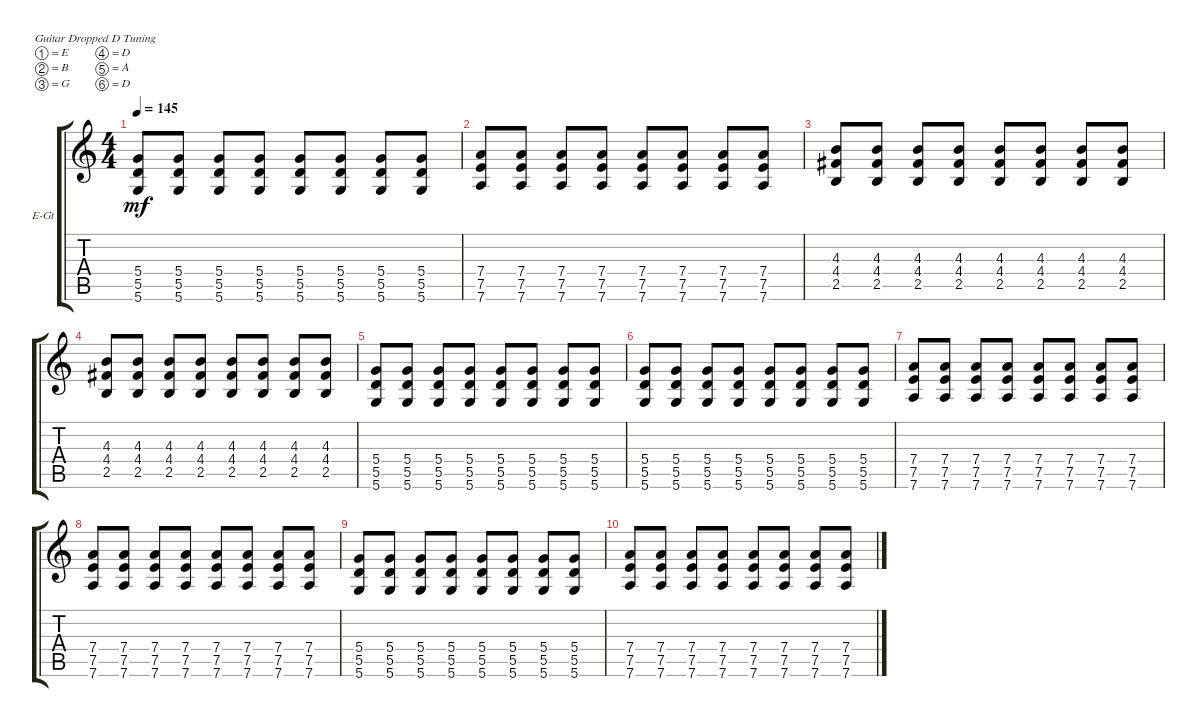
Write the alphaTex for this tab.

\defaultSystemsLayout 4
\bracketExtendMode groupsimilarinstruments
\firstSystemTrackNameOrientation horizontal
\otherSystemsTrackNameOrientation horizontal
\track ("Electric Guitar" "E-Gt") {instrument distortionguitar}
\staff {score tabs}
\tuning (E4 B3 G3 D3 A2 D2)
\ts (4 4)
\tempo 145
\clef g2
\ks c
(5.6 5.5 5.4).8{dy mf} (5.6 5.5 5.4).8 (5.6 5.5 5.4).8 (5.6 5.5 5.4).8 (5.6 5.5 5.4).8 (5.6 5.5 5.4).8 (5.6 5.5 5.4).8 (5.6 5.5 5.4).8 |
(7.6 7.5 7.4).8 (7.6 7.5 7.4).8 (7.6 7.5 7.4).8 (7.6 7.5 7.4).8 (7.6 7.5 7.4).8 (7.6 7.5 7.4).8 (7.6 7.5 7.4).8 (7.6 7.5 7.4).8 |
(2.5 4.4 4.3).8 (2.5 4.4 4.3).8 (2.5 4.4 4.3).8 (2.5 4.4 4.3).8 (2.5 4.4 4.3).8 (2.5 4.4 4.3).8 (2.5 4.4 4.3).8 (2.5 4.4 4.3).8 |
(2.5 4.4 4.3).8 (2.5 4.4 4.3).8 (2.5 4.4 4.3).8 (2.5 4.4 4.3).8 (2.5 4.4 4.3).8 (2.5 4.4 4.3).8 (2.5 4.4 4.3).8 (2.5 4.4 4.3).8 |
(5.6 5.5 5.4).8 (5.6 5.5 5.4).8 (5.6 5.5 5.4).8 (5.6 5.5 5.4).8 (5.6 5.5 5.4).8 (5.6 5.5 5.4).8 (5.6 5.5 5.4).8 (5.6 5.5 5.4).8 |
(5.6 5.5 5.4).8 (5.6 5.5 5.4).8 (5.6 5.5 5.4).8 (5.6 5.5 5.4).8 (5.6 5.5 5.4).8 (5.6 5.5 5.4).8 (5.6 5.5 5.4).8 (5.6 5.5 5.4).8 |
(7.6 7.5 7.4).8 (7.6 7.5 7.4).8 (7.6 7.5 7.4).8 (7.6 7.5 7.4).8 (7.6 7.5 7.4).8 (7.6 7.5 7.4).8 (7.6 7.5 7.4).8 (7.6 7.5 7.4).8 |
(7.6 7.5 7.4).8 (7.6 7.5 7.4).8 (7.6 7.5 7.4).8 (7.6 7.5 7.4).8 (7.6 7.5 7.4).8 (7.6 7.5 7.4).8 (7.6 7.5 7.4).8 (7.6 7.5 7.4).8 |
(5.6 5.5 5.4).8 (5.6 5.5 5.4).8 (5.6 5.5 5.4).8 (5.6 5.5 5.4).8 (5.6 5.5 5.4).8 (5.6 5.5 5.4).8 (5.6 5.5 5.4).8 (5.6 5.5 5.4).8 |
(7.6 7.5 7.4).8 (7.6 7.5 7.4).8 (7.6 7.5 7.4).8 (7.6 7.5 7.4).8 (7.6 7.5 7.4).8 (7.6 7.5 7.4).8 (7.6 7.5 7.4).8 (7.6 7.5 7.4).8
